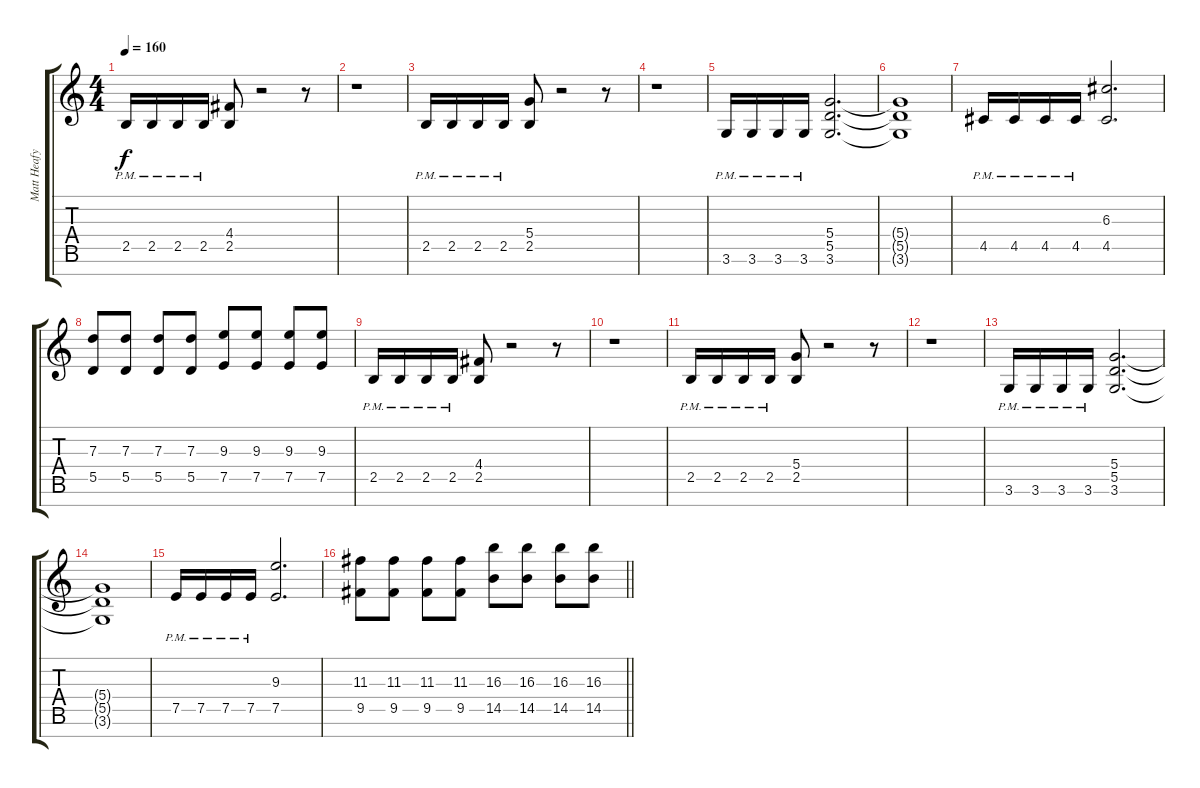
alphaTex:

\track ("Matt Heafy" "Matt Heafy") {instrument distortionguitar}
\staff {score tabs}
\tuning (E4 B3 G3 D3 A2 E2 B1) {hide}
\ts (4 4)
\section ("" "")
\tempo 160
\clef g2
\ks c
2.5{pm}.16{dy f} 2.5{pm}.16 2.5{pm}.16 2.5{pm}.16 (4.4 2.5).8 r.2 r.8 |
r.1 |
2.5{pm}.16 2.5{pm}.16 2.5{pm}.16 2.5{pm}.16 (5.4 2.5).8 r.2 r.8 |
r.1 |
3.6{pm}.16 3.6{pm}.16 3.6{pm}.16 3.6{pm}.16 (5.4 5.5 3.6).2{d} |
(5.4{t} 5.5{t} 3.6{t}).1 |
4.5{pm}.16 4.5{pm}.16 4.5{pm}.16 4.5{pm}.16 (6.3 4.5).2{d} |
(7.3 5.5).8 (7.3 5.5).8 (7.3 5.5).8 (7.3 5.5).8 (9.3 7.5).8 (9.3 7.5).8 (9.3 7.5).8 (9.3 7.5).8 |
2.5{pm}.16 2.5{pm}.16 2.5{pm}.16 2.5{pm}.16 (4.4 2.5).8 r.2 r.8 |
r.1 |
2.5{pm}.16 2.5{pm}.16 2.5{pm}.16 2.5{pm}.16 (5.4 2.5).8 r.2 r.8 |
r.1 |
3.6{pm}.16 3.6{pm}.16 3.6{pm}.16 3.6{pm}.16 (5.4 5.5 3.6).2{d} |
(5.4{t} 5.5{t} 3.6{t}).1 |
7.5{pm}.16 7.5{pm}.16 7.5{pm}.16 7.5{pm}.16 (9.3 7.5).2{d} |
\barLineRight lightlight
(11.3 9.5).8 (11.3 9.5).8 (11.3 9.5).8 (11.3 9.5).8 (16.3 14.5).8 (16.3 14.5).8 (16.3 14.5).8 (16.3 14.5).8
